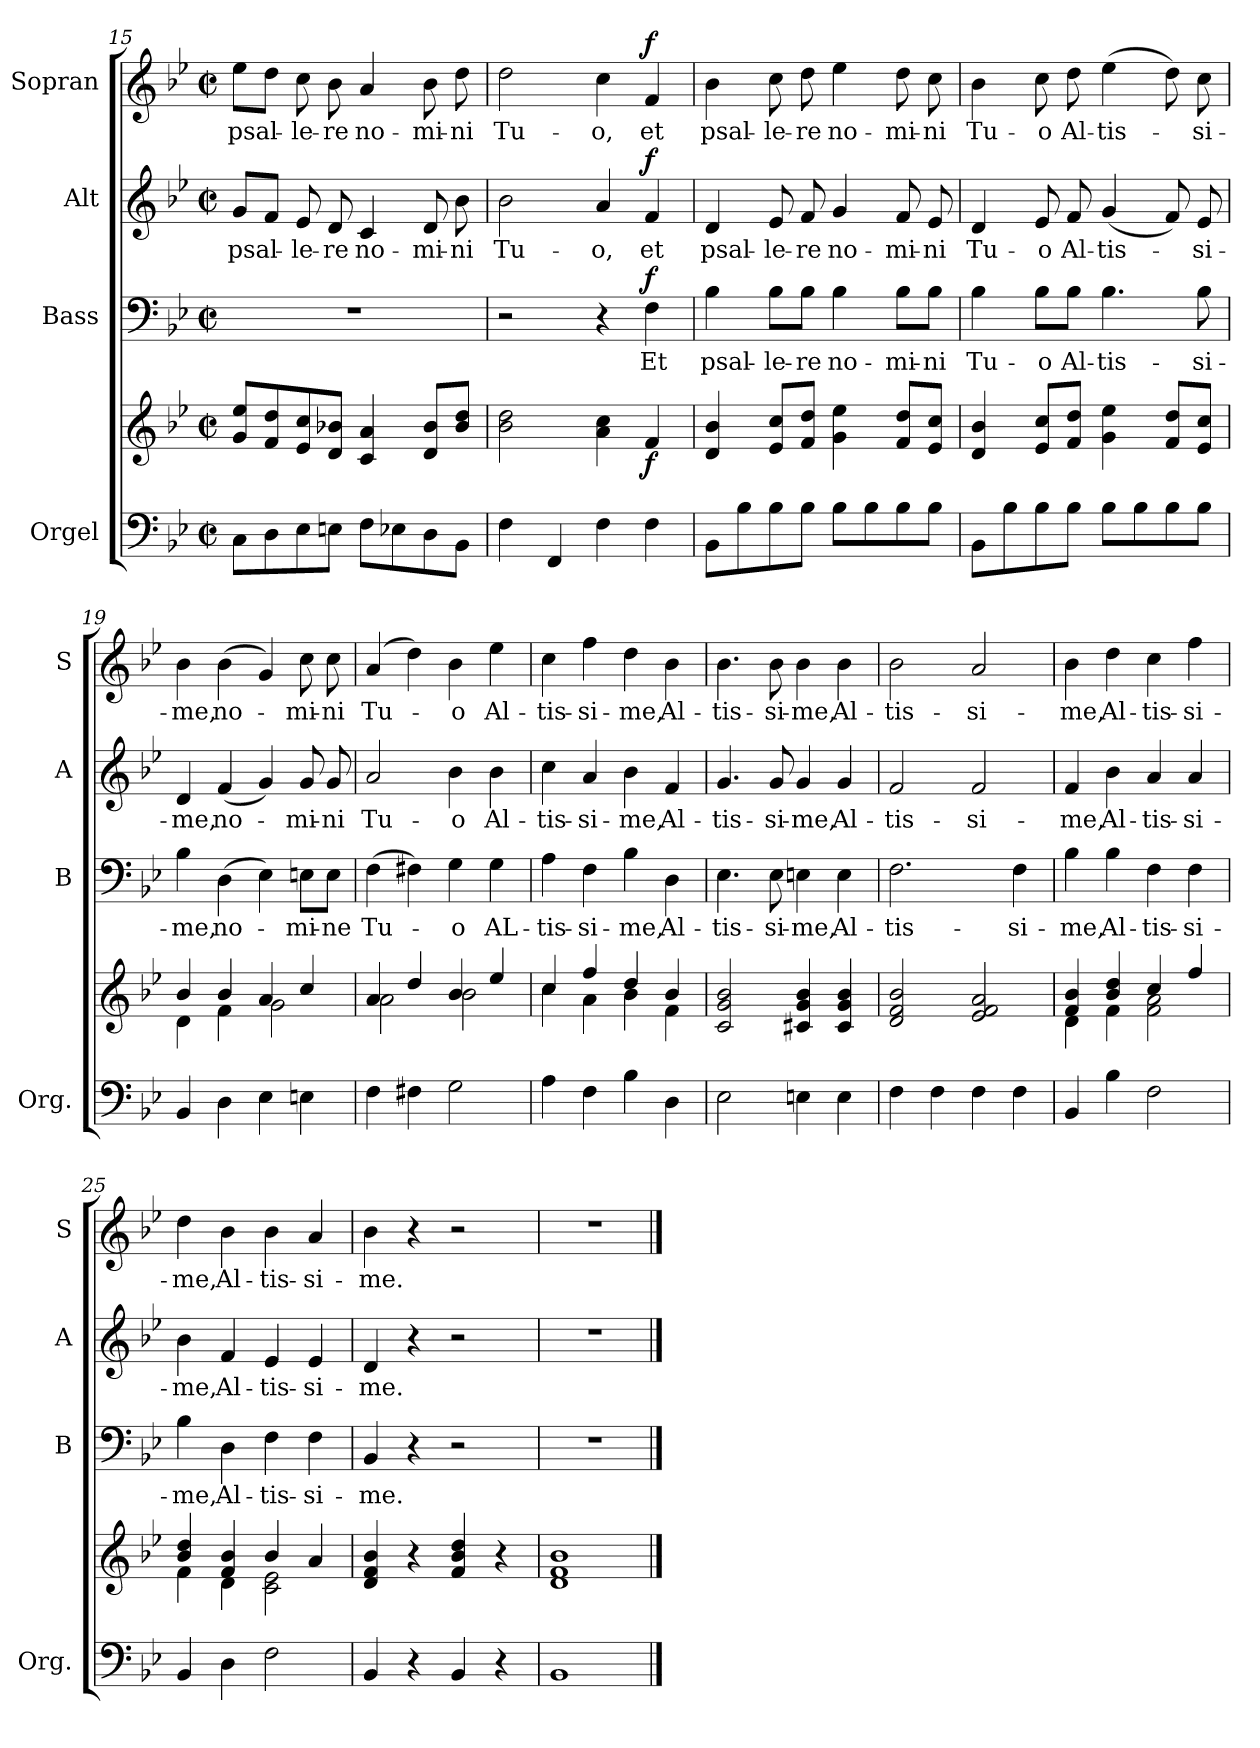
**kern	**kern	**dynam	**kern	**text	**dynam	**kern	**text	**dynam	**kern	**text	**dynam
*part4	*part4	*part4	*part3	*part3	*part3	*part2	*part2	*part2	*part1	*part1	*part1
*staff5	*staff4	*staff4/5	*staff3	*staff3	*staff3	*staff2	*staff2	*staff2	*staff1	*staff1	*staff1
*I"Orgel	*	*	*I"Bass	*	*	*I"Alt	*	*	*I"Sopran	*	*
*I'Org.	*	*	*I'B	*	*	*I'A	*	*	*I'S	*	*
*clefF4	*clefG2	*	*clefF4	*	*	*clefG2	*	*	*clefG2	*	*
*k[b-e-]	*k[b-e-]	*	*k[b-e-]	*	*	*k[b-e-]	*	*	*k[b-e-]	*	*
*B-:	*B-:	*	*B-:	*	*	*B-:	*	*	*B-:	*	*
*M2/2	*M2/2	*	*M2/2	*	*	*M2/2	*	*	*M2/2	*	*
*met(c|)	*met(c|)	*	*met(c|)	*	*	*met(c|)	*	*	*met(c|)	*	*
=15	=15	=15	=15	=15	=15	=15	=15	=15	=15	=15	=15
!	!	!	!	!	!	!	!LO:LY:b	!	!	!LO:LY:b	!
8C\L	8g/ 8ee-/L	.	1r	.	.	8g/L	psal-	.	8ee-\L	psal-	.
8D\	8f/ 8dd/	.	.	.	.	8f/J	.	.	8dd\J	.	.
!	!	!	!	!	!	!	!LO:LY:b	!	!	!LO:LY:b	!
8E-\	8e-/ 8cc/	.	.	.	.	8e-/	-le-	.	8cc\	-le-	.
!	!	!	!	!	!	!	!LO:LY:b	!	!	!LO:LY:b	!
8En\J	8d/ 8b-X/J	.	.	.	.	8d/	-re	.	8b-\	-re	.
!	!	!	!	!	!	!	!LO:LY:b	!	!	!LO:LY:b	!
8F\L	4c/ 4a/	.	.	.	.	4c/	no-	.	4a/	no-	.
8E-X\	.	.	.	.	.	.	.	.	.	.	.
!	!	!	!	!	!	!	!LO:LY:b	!	!	!LO:LY:b	!
8D\	8d/ 8b-/L	.	.	.	.	8d/	-mi-	.	8b-\	-mi-	.
!	!	!	!	!	!	!	!LO:LY:b	!	!	!LO:LY:b	!
8BB-\J	8b-/ 8dd/J	.	.	.	.	8b-\	-ni	.	8dd\	-ni	.
=16	=16	=16	=16	=16	=16	=16	=16	=16	=16	=16	=16
!	!	!	!	!	!	!	!LO:LY:b	!	!	!LO:LY:b	!
4F\	2b-\ 2dd\	.	2r	.	.	2b-\	Tu-	.	2dd\	Tu-	.
4FF/	.	.	.	.	.	.	.	.	.	.	.
!	!	!	!	!	!	!	!LO:LY:b	!	!	!LO:LY:b	!
4F\	4a\ 4cc\	.	4r	.	.	4a/	-o,	.	4cc\	-o,	.
!	!	!LO:DY:b	!	!LO:LY:b	!LO:DY:a	!	!LO:LY:b	!LO:DY:a	!	!LO:LY:b	!LO:DY:a
4F\	4f/	f	4F\	Et	f	4f/	et	f	4f/	et	f
=17	=17	=17	=17	=17	=17	=17	=17	=17	=17	=17	=17
!	!	!	!	!LO:LY:b	!	!	!LO:LY:b	!	!	!LO:LY:b	!
8BB-\L	4d/ 4b-/	.	4B-\	psal-	.	4d/	psal-	.	4b-\	psal-	.
8B-\	.	.	.	.	.	.	.	.	.	.	.
!	!	!	!	!LO:LY:b	!	!	!LO:LY:b	!	!	!LO:LY:b	!
8B-\	8e-/ 8cc/L	.	8B-\L	-le-	.	8e-/	-le-	.	8cc\	-le-	.
!	!	!	!	!LO:LY:b	!	!	!LO:LY:b	!	!	!LO:LY:b	!
8B-\J	8f/ 8dd/J	.	8B-\J	-re	.	8f/	-re	.	8dd\	-re	.
!	!	!	!	!LO:LY:b	!	!	!LO:LY:b	!	!	!LO:LY:b	!
8B-\L	4g\ 4ee-\	.	4B-\	no-	.	4g/	no-	.	4ee-\	no-	.
8B-\	.	.	.	.	.	.	.	.	.	.	.
!	!	!	!	!LO:LY:b	!	!	!LO:LY:b	!	!	!LO:LY:b	!
8B-\	8f/ 8dd/L	.	8B-\L	-mi-	.	8f/	-mi-	.	8dd\	-mi-	.
!	!	!	!	!LO:LY:b	!	!	!LO:LY:b	!	!	!LO:LY:b	!
8B-\J	8e-/ 8cc/J	.	8B-\J	-ni	.	8e-/	-ni	.	8cc\	-ni	.
!!LO:PB:g=z
=18	=18	=18	=18	=18	=18	=18	=18	=18	=18	=18	=18
!	!	!	!	!LO:LY:b	!	!	!LO:LY:b	!	!	!LO:LY:b	!
8BB-\L	4d/ 4b-/	.	4B-\	Tu-	.	4d/	Tu-	.	4b-\	Tu-	.
8B-\	.	.	.	.	.	.	.	.	.	.	.
!	!	!	!	!LO:LY:b	!	!	!LO:LY:b	!	!	!LO:LY:b	!
8B-\	8e-/ 8cc/L	.	8B-\L	-o	.	8e-/	-o	.	8cc\	-o	.
!	!	!	!	!LO:LY:b	!	!	!LO:LY:b	!	!	!LO:LY:b	!
8B-\J	8f/ 8dd/J	.	8B-\J	Al-	.	8f/	Al-	.	8dd\	Al-	.
!	!	!	!	!LO:LY:b	!	!	!LO:LY:b	!	!	!LO:LY:b	!
8B-\L	4g\ 4ee-\	.	4.B-\	-tis-	.	(<4g/	-tis-	.	(>4ee-\	-tis-	.
8B-\	.	.	.	.	.	.	.	.	.	.	.
8B-\	8f/ 8dd/L	.	.	.	.	8f/)	.	.	8dd\)	.	.
!	!	!	!	!LO:LY:b	!	!	!LO:LY:b	!	!	!LO:LY:b	!
8B-\J	8e-/ 8cc/J	.	8B-\	-si-	.	8e-/	-si-	.	8cc\	-si-	.
=19	=19	=19	=19	=19	=19	=19	=19	=19	=19	=19	=19
*	*^	*	*	*	*	*	*	*	*	*	*
!	!	!	!	!	!LO:LY:b	!	!	!LO:LY:b	!	!	!LO:LY:b	!
4BB-/	4b-/	4d\	.	4B-\	-me,	.	4d/	-me,	.	4b-\	-me,	.
!	!	!	!	!	!LO:LY:b	!	!	!LO:LY:b	!	!	!LO:LY:b	!
4D\	4b-/	4f\	.	(>4D\	no-	.	(<4f/	no-	.	(>4b-\	no-	.
4E-\	4a/	2g\	.	4E-\)	.	.	4g/)	.	.	4g/)	.	.
!	!	!	!	!	!LO:LY:b	!	!	!LO:LY:b	!	!	!LO:LY:b	!
4En\	4cc/	.	.	8En\L	-mi-	.	8g/	-mi-	.	8cc\	-mi-	.
!	!	!	!	!	!LO:LY:b	!	!	!LO:LY:b	!	!	!LO:LY:b	!
.	.	.	.	8E\J	-ne	.	8g/	-ni	.	8cc\	-ni	.
=20	=20	=20	=20	=20	=20	=20	=20	=20	=20	=20	=20	=20
!	!	!	!	!	!LO:LY:b	!	!	!LO:LY:b	!	!	!LO:LY:b	!
4F\	4a/	2a\	.	(>4F\	Tu-	.	2a/	Tu-	.	(4a/	Tu-	.
4F#X\	4dd/	.	.	4F#X\)	.	.	.	.	.	4dd\)	.	.
!	!	!	!	!	!LO:LY:b	!	!	!LO:LY:b	!	!	!LO:LY:b	!
2G\	4b-/	2b-\	.	4G\	-o	.	4b-\	-o	.	4b-\	-o	.
!	!	!	!	!	!LO:LY:b	!	!	!LO:LY:b	!	!	!LO:LY:b	!
.	4ee-/	.	.	4G\	AL-	.	4b-\	Al-	.	4ee-\	Al-	.
=21	=21	=21	=21	=21	=21	=21	=21	=21	=21	=21	=21	=21
!	!	!	!	!	!LO:LY:b	!	!	!LO:LY:b	!	!	!LO:LY:b	!
4A\	4cc/	4cc\	.	4A\	-tis-	.	4cc\	-tis-	.	4cc\	-tis-	.
!	!	!	!	!	!LO:LY:b	!	!	!LO:LY:b	!	!	!LO:LY:b	!
4F\	4ff/	4a\	.	4F\	-si-	.	4a/	-si-	.	4ff\	-si-	.
!	!	!	!	!	!LO:LY:b	!	!	!LO:LY:b	!	!	!LO:LY:b	!
4B-\	4dd/	4b-\	.	4B-\	-me,	.	4b-\	-me,	.	4dd\	-me,	.
!	!	!	!	!	!LO:LY:b	!	!	!LO:LY:b	!	!	!LO:LY:b	!
4D\	4b-/	4f\	.	4D\	Al-	.	4f/	Al-	.	4b-\	Al-	.
!!LO:LB:g=z
=22	=22	=22	=22	=22	=22	=22	=22	=22	=22	=22	=22	=22
!	!	!	!	!	!LO:LY:b	!	!	!LO:LY:b	!	!	!LO:LY:b	!
*	*v	*v	*	*	*	*	*	*	*	*	*	*
2E-\	2c/ 2g/ 2b-/	.	4.E-\	-tis-	.	4.g/	-tis-	.	4.b-\	-tis-	.
!	!	!	!	!LO:LY:b	!	!	!LO:LY:b	!	!	!LO:LY:b	!
.	.	.	8E-\	-si-	.	8g/	-si-	.	8b-\	-si-	.
!	!	!	!	!LO:LY:b	!	!	!LO:LY:b	!	!	!LO:LY:b	!
4En\	4c#X/ 4g/ 4b-/	.	4En\	-me,	.	4g/	-me,	.	4b-\	-me,	.
!	!	!	!	!LO:LY:b	!	!	!LO:LY:b	!	!	!LO:LY:b	!
4E\	4c#/ 4g/ 4b-/	.	4E\	Al-	.	4g/	Al-	.	4b-\	Al-	.
=23	=23	=23	=23	=23	=23	=23	=23	=23	=23	=23	=23
!	!	!	!	!LO:LY:b	!	!	!LO:LY:b	!	!	!LO:LY:b	!
4F\	2d/ 2f/ 2b-/	.	2.F\	-tis-	.	2f/	-tis-	.	2b-\	-tis-	.
4F\	.	.	.	.	.	.	.	.	.	.	.
!	!	!	!	!	!	!	!LO:LY:b	!	!	!LO:LY:b	!
4F\	2e-/ 2f/ 2a/	.	.	.	.	2f/	-si-	.	2a/	-si-	.
!	!	!	!	!LO:LY:b	!	!	!	!	!	!	!
4F\	.	.	4F\	-si-	.	.	.	.	.	.	.
=24	=24	=24	=24	=24	=24	=24	=24	=24	=24	=24	=24
*	*^	*	*	*	*	*	*	*	*	*	*
!	!	!	!	!	!LO:LY:b	!	!	!LO:LY:b	!	!	!LO:LY:b	!
4BB-/	4f/ 4b-/	4d\	.	4B-\	-me,	.	4f/	-me,	.	4b-\	-me,	.
!	!	!	!	!	!LO:LY:b	!	!	!LO:LY:b	!	!	!LO:LY:b	!
4B-\	4b-/ 4dd/	4f\	.	4B-\	Al-	.	4b-\	Al-	.	4dd\	Al-	.
!	!	!	!	!	!LO:LY:b	!	!	!LO:LY:b	!	!	!LO:LY:b	!
2F\	4cc/	2f\ 2a\	.	4F\	-tis-	.	4a/	-tis-	.	4cc\	-tis-	.
!	!	!	!	!	!LO:LY:b	!	!	!LO:LY:b	!	!	!LO:LY:b	!
.	4ff/	.	.	4F\	-si-	.	4a/	-si-	.	4ff\	-si-	.
=25	=25	=25	=25	=25	=25	=25	=25	=25	=25	=25	=25	=25
!	!	!	!	!	!LO:LY:b	!	!	!LO:LY:b	!	!	!LO:LY:b	!
4BB-/	4b-/ 4dd/	4f\	.	4B-\	-me,	.	4b-\	-me,	.	4dd\	-me,	.
!	!	!	!	!	!LO:LY:b	!	!	!LO:LY:b	!	!	!LO:LY:b	!
4D\	4f/ 4b-/	4d\	.	4D\	Al-	.	4f/	Al-	.	4b-\	Al-	.
!	!	!	!	!	!LO:LY:b	!	!	!LO:LY:b	!	!	!LO:LY:b	!
2F\	4b-/	2c\ 2e-\	.	4F\	-tis-	.	4e-/	-tis-	.	4b-\	-tis-	.
!	!	!	!	!	!LO:LY:b	!	!	!LO:LY:b	!	!	!LO:LY:b	!
.	4a/	.	.	4F\	-si-	.	4e-/	-si-	.	4a/	-si-	.
*	*v	*v	*	*	*	*	*	*	*	*	*	*
=26	=26	=26	=26	=26	=26	=26	=26	=26	=26	=26	=26
!	!	!	!	!LO:LY:b	!	!	!LO:LY:b	!	!	!LO:LY:b	!
4BB-/	4d/ 4f/ 4b-/	.	4BB-/	-me.	.	4d/	-me.	.	4b-\	-me.	.
4r	4r	.	4r	.	.	4r	.	.	4r	.	.
4BB-/	4f/ 4b-/ 4dd/	.	2r	.	.	2r	.	.	2r	.	.
4r	4r	.	.	.	.	.	.	.	.	.	.
=27	=27	=27	=27	=27	=27	=27	=27	=27	=27	=27	=27
1BB-	1d 1f 1b-	.	1r	.	.	1r	.	.	1r	.	.
==	==	==	==	==	==	==	==	==	==	==	==
*-	*-	*-	*-	*-	*-	*-	*-	*-	*-	*-	*-
